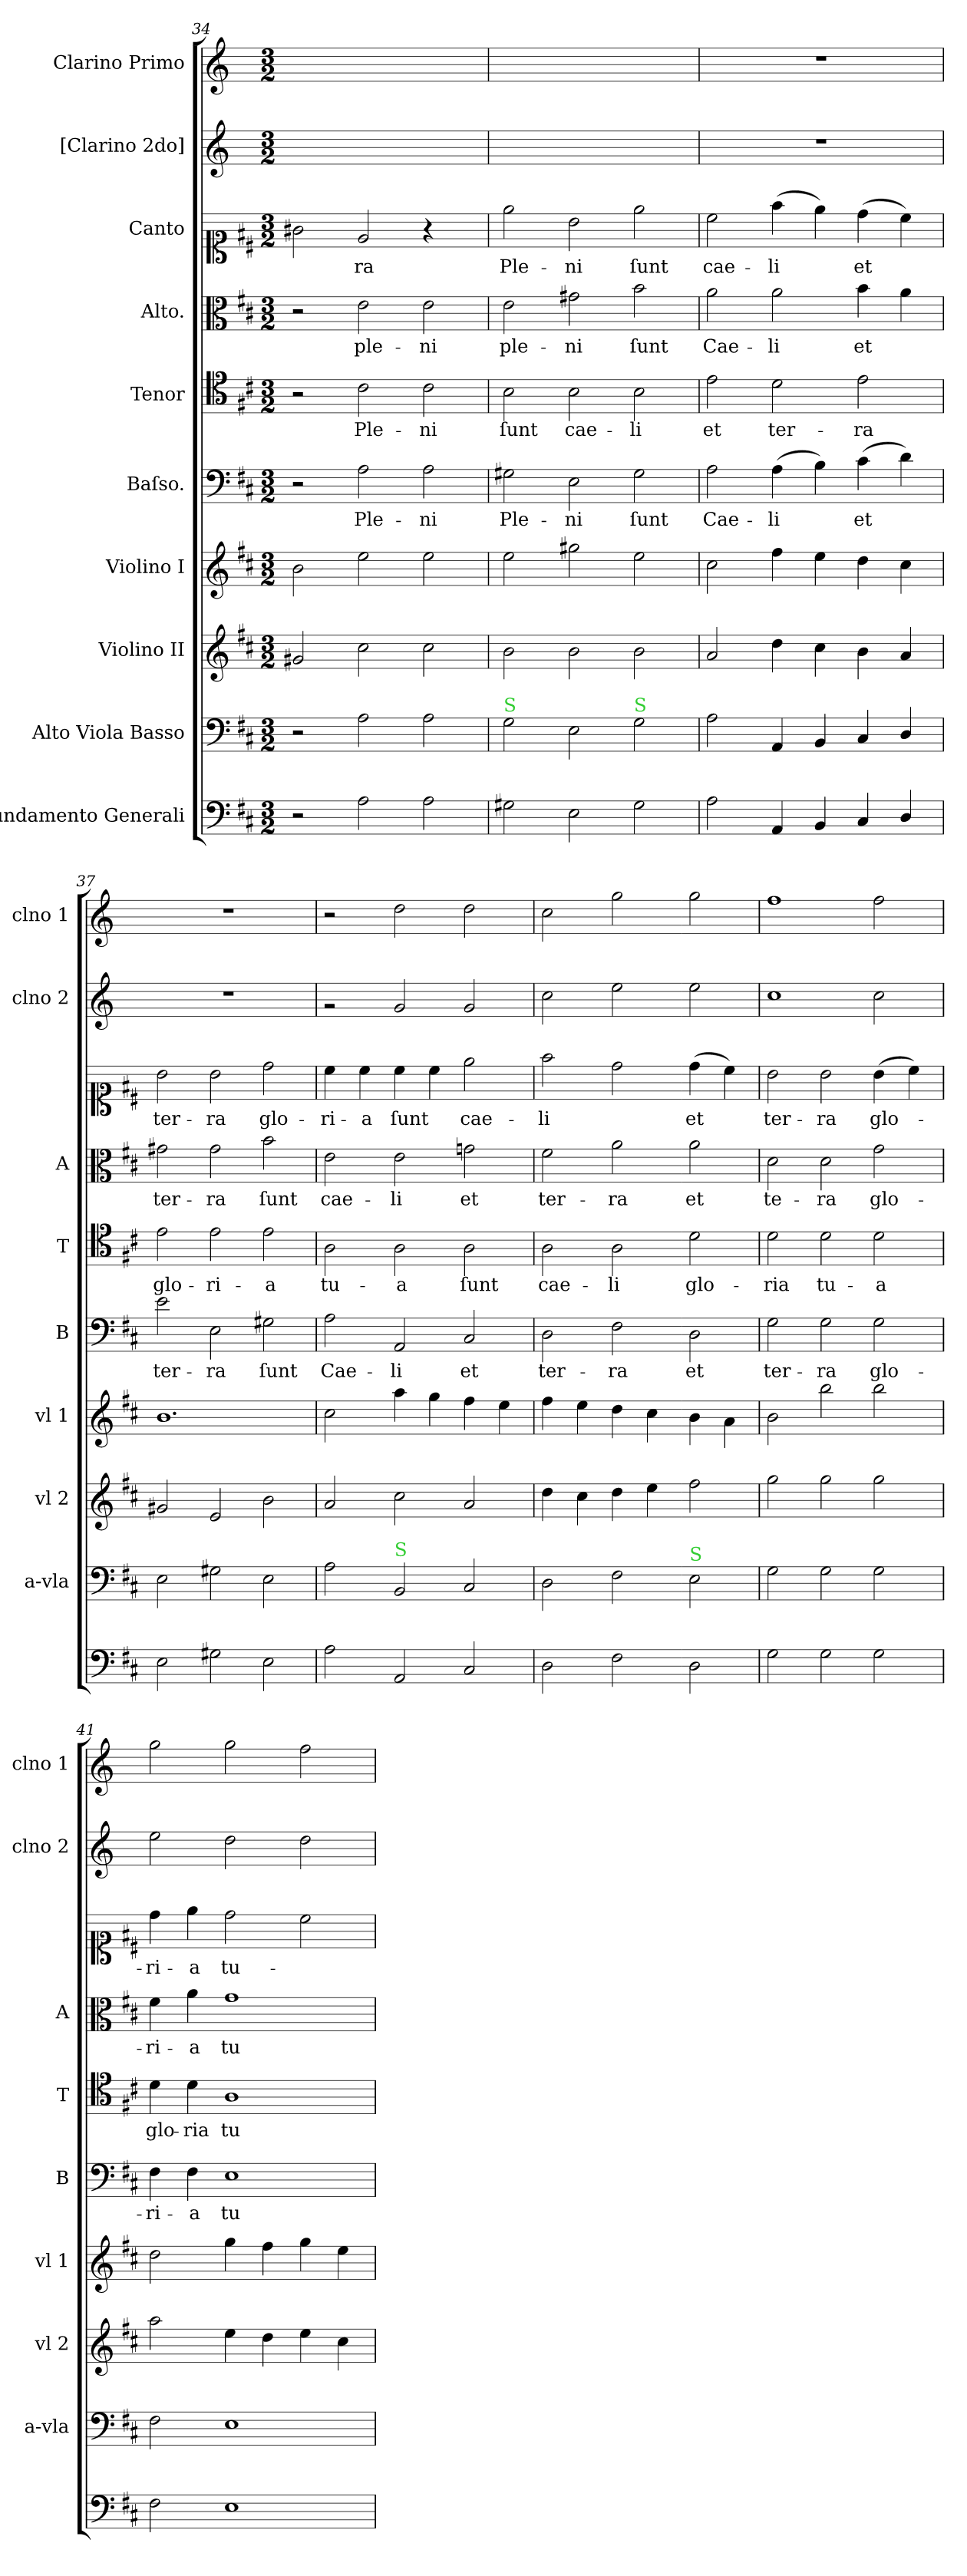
**kern	**kern	**kern	**kern	**kern	**text	**kern	**text	**kern	**text	**kern	**text	**kern	**kern
*part10	*part9	*part8	*part7	*part6	*part6	*part5	*part5	*part4	*part4	*part3	*part3	*part2	*part1
*staff10	*staff9	*staff8	*staff7	*staff6	*staff6	*staff5	*staff5	*staff4	*staff4	*staff3	*staff3	*staff2	*staff1
*I"Fundamento Generali	*I"Alto Viola Basso	*I"Violino II	*I"Violino I	*I"Baſso.	*	*I"Tenor	*	*I"Alto.	*	*I"Canto	*	*I"[Clarino 2do]	*I"Clarino Primo
*	*I'a-vla	*I'vl 2	*I'vl 1	*I'B	*	*I'T	*	*I'A	*	*	*	*I'clno 2	*I'clno 1
*clefF4	*clefF4	*clefG2	*clefG2	*clefF4	*	*clefC4	*	*clefC3	*	*clefC1	*	*clefG2	*clefG2
*	*	*	*	*	*	*	*	*	*	*	*	*ITrd-1c-2	*ITrd-1c-2
*k[f#c#]	*k[f#c#]	*k[f#c#]	*k[f#c#]	*k[f#c#]	*	*k[f#c#]	*	*k[f#c#]	*	*k[f#c#]	*	*k[f#c#]	*k[f#c#]
*	*D:	*D:	*D:	*D:	*	*D:	*	*D:	*	*D:	*	*D:	*D:
*M3/2	*M3/2	*M3/2	*M3/2	*M3/2	*	*M3/2	*	*M3/2	*	*M3/2	*	*M3/2	*M3/2
=34	=34	=34	=34	=34	=34	=34	=34	=34	=34	=34	=34	=34	=34
2r	2r	2g#X/	2b\	2r	.	2r	.	2r	.	2g#X\	.	1.ryy	1.ryy
2A\	2A\	2cc#\	2ee\	2A\	Ple-	2c#\	Ple-	2e\	ple-	2e/	-ra	.	.
!	!	!	!	!	!	!	!	!	!	!LO:N:vis=4	!	!	!
2A\	2A\	2cc#\	2ee\	2A\	-ni	2c#\	-ni	2e\	-ni	2r	.	.	.
=35	=35	=35	=35	=35	=35	=35	=35	=35	=35	=35	=35	=35	=35
!	!LO:TX:a:color=limegreen:t=S	!	!	!	!	!	!	!	!	!	!	!	!
!	!	!	!	!	!LO:LY:i	!	!	!	!	!	!	!	!
2G#X\	2G\	2b\	2ee\	2G#X\	Ple-	2B\	ſunt	2e\	ple-	2ee\	Ple-	1.ryy	1.ryy
!	!	!	!	!	!LO:LY:i	!	!	!	!	!	!	!	!
2E\	2E\	2b\	2gg#X\	2E\	-ni	2B\	cae-	2g#X\	-ni	2b\	-ni	.	.
!	!LO:TX:a:color=limegreen:t=S	!	!	!	!	!	!	!	!	!	!	!	!
2G#\	2G\	2b\	2ee\	2G#\	ſunt	2B\	-li	2b\	ſunt	2ee\	ſunt	.	.
=36	=36	=36	=36	=36	=36	=36	=36	=36	=36	=36	=36	=36	=36
2A\	2A\	2a/	2cc#\	2A\	Cae-	2e\	et	2a\	Cae-	2cc#\	cae-	1.r	1.r
4AA/	4AA/	4dd\	4ff#\	(4A\	-li	2d\	ter-	2a\	-li	(4ff#\	-li	.	.
4BB/	4BB/	4cc#\	4ee\	4B\)	.	.	.	.	.	4ee\)	.	.	.
4C#/	4C#/	4b\	4dd\	(4c#\	et	2e\	-ra	4b\	et	(4dd\	et	.	.
4D/	4D/	4a/	4cc#\	4d\)	.	.	.	4a\	.	4cc#\)	.	.	.
=37	=37	=37	=37	=37	=37	=37	=37	=37	=37	=37	=37	=37	=37
2E\	2E\	2g#X/	1.b	2e\	ter-	2e\	glo-	2g#X\	ter-	2b\	ter-	1.r	1.r
2G#X\	2G#X\	2e/	.	2E\	-ra	2e\	-ri-	2g#\	-ra	2b\	-ra	.	.
2E\	2E\	2b\	.	2G#X\	ſunt	2e\	-a	2b\	ſunt	2dd\	glo-	.	.
=38	=38	=38	=38	=38	=38	=38	=38	=38	=38	=38	=38	=38	=38
2A\	2A\	2a/	2cc#\	2A\	Cae-	2A\	tu-	2e\	cae-	4cc#\	-ri-	2rg	2r
.	.	.	.	.	.	.	.	.	.	4cc#\	-a	.	.
!	!LO:TX:a:color=limegreen:t=S	!	!	!	!	!	!	!	!	!	!	!	!
2AA/	2BB/	2cc#\	4aa\	2AA/	-li	2A\	-a	2e\	-li	4cc#\	ſunt	2a/	2ee\
.	.	.	4gg\	.	.	.	.	.	.	4cc#\	.	.	.
2C#/	2C#/	2a/	4ff#\	2C#/	et	2A\	ſunt	2gn\	et	2ee\	cae-	2a/	2ee\
.	.	.	4ee\	.	.	.	.	.	.	.	.	.	.
=39	=39	=39	=39	=39	=39	=39	=39	=39	=39	=39	=39	=39	=39
2D\	2D\	4dd\	4ff#\	2D\	ter-	2A\	cae-	2f#\	ter-	2ff#\	-li	2dd\	2dd\
.	.	4cc#\	4ee\	.	.	.	.	.	.	.	.	.	.
2F#\	2F#\	4dd\	4dd\	2F#\	-ra	2A\	-li	2a\	-ra	2dd\	.	2ff#\	2aa\
.	.	4ee\	4cc#\	.	.	.	.	.	.	.	.	.	.
=-	=-	=-	=-	=-	=-	=-	=-	=-	=-	=-	=-	=-	=-
!	!LO:TX:a:color=limegreen:t=S	!	!	!	!	!	!	!	!	!	!	!	!
2D\	2E\	2ff#\	4b\	2D\	et	2d\	glo-	2a\	et	(4dd\	et	2ff#\	2aa\
.	.	.	4a\	.	.	.	.	.	.	4cc#\)	.	.	.
=40	=40	=40	=40	=40	=40	=40	=40	=40	=40	=40	=40	=40	=40
2G\	2G\	2gg\	2b\	2G\	ter-	2d\	-ria	2d\	te-	2b\	ter-	1dd	1gg
2G\	2G\	2gg\	2bb\	2G\	-ra	2d\	tu-	2d\	-ra	2b\	-ra	.	.
2G\	2G\	2gg\	2bb\	2G\	glo-	2d\	-a	2g\	glo-	(4b\	glo-	2dd\	2gg\
.	.	.	.	.	.	.	.	.	.	4cc#\)	.	.	.
=41	=41	=41	=41	=41	=41	=41	=41	=41	=41	=41	=41	=41	=41
2F#\	2F#\	2aa\	2dd\	4F#\	-ri-	4d\	glo-	4f#\	-ri-	4dd\	-ri-	2ff#\	2aa\
.	.	.	.	4F#\	-a	4d\	-ria	4a\	-a	4ee\	-a	.	.
1E	1E	4ee\	4gg\	1E	tu-	1A	tu-	1g	tu-	2dd\	tu-	2ee\	2aa\
.	.	4dd\	4ff#\	.	.	.	.	.	.	.	.	.	.
.	.	4ee\	4gg\	.	.	.	.	.	.	2cc#\	.	2ee\	2gg\
.	.	4cc#\	4ee\	.	.	.	.	.	.	.	.	.	.
=	=	=	=	=	=	=	=	=	=	=	=	=	=
*-	*-	*-	*-	*-	*-	*-	*-	*-	*-	*-	*-	*-	*-
